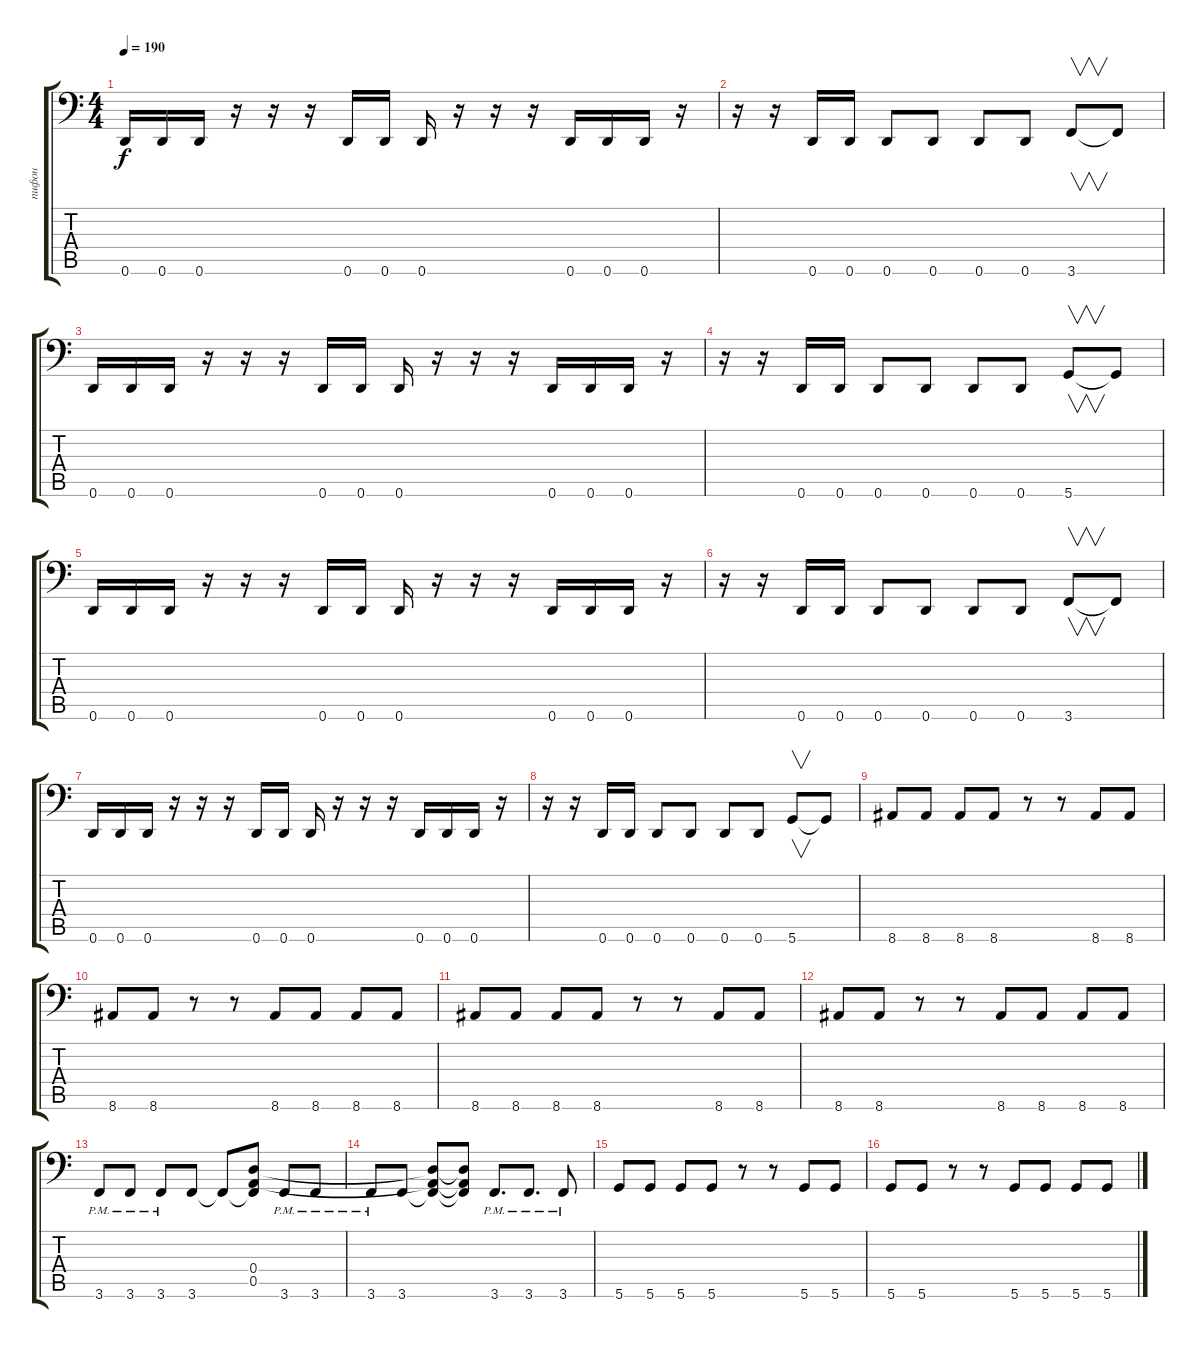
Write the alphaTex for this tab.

\track ("пифон" "пифон") {instrument electricbasspick}
\staff {score tabs}
\tuning (E3 B3 G2 D2 A1 D1) {hide}
\ts (4 4)
\tempo 190
\clef f4
\ks c
0.6.16{dy f} 0.6.16 0.6.16 r.16 r.16 r.16 0.6.16 0.6.16 0.6.16 r.16 r.16 r.16 0.6.16 0.6.16 0.6.16 r.16 |
r.16 r.16 0.6.16 0.6.16 0.6.8 0.6.8 0.6.8 0.6.8 3.6.8{v} 3.6{t}.8 |
0.6.16 0.6.16 0.6.16 r.16 r.16 r.16 0.6.16 0.6.16 0.6.16 r.16 r.16 r.16 0.6.16 0.6.16 0.6.16 r.16 |
r.16 r.16 0.6.16 0.6.16 0.6.8 0.6.8 0.6.8 0.6.8 5.6.8{v} 5.6{t}.8 |
0.6.16 0.6.16 0.6.16 r.16 r.16 r.16 0.6.16 0.6.16 0.6.16 r.16 r.16 r.16 0.6.16 0.6.16 0.6.16 r.16 |
r.16 r.16 0.6.16 0.6.16 0.6.8 0.6.8 0.6.8 0.6.8 3.6.8{v} 3.6{t}.8 |
0.6.16 0.6.16 0.6.16 r.16 r.16 r.16 0.6.16 0.6.16 0.6.16 r.16 r.16 r.16 0.6.16 0.6.16 0.6.16 r.16 |
r.16 r.16 0.6.16 0.6.16 0.6.8 0.6.8 0.6.8 0.6.8 5.6.8{v} 5.6{t}.8 |
8.6.8 8.6.8 8.6.8 8.6.8 r.8 r.8 8.6.8 8.6.8 |
8.6.8 8.6.8 r.8 r.8 8.6.8 8.6.8 8.6.8 8.6.8 |
8.6.8 8.6.8 8.6.8 8.6.8 r.8 r.8 8.6.8 8.6.8 |
8.6.8 8.6.8 r.8 r.8 8.6.8 8.6.8 8.6.8 8.6.8 |
3.6{pm}.8 3.6{pm}.8 3.6{pm}.8 3.6.8 3.6{t}.8 (0.4 0.5 3.6{t}).8 3.6{pm}.8 3.6{pm}.8 |
3.6{pm}.8 3.6.8 (0.4{t} 0.5{t} 3.6{t}).8 (0.4{t} 0.5{t} 3.6{t}).8 3.6{pm}.8{d} 3.6{pm}.8{d} 3.6{pm}.8 |
5.6.8 5.6.8 5.6.8 5.6.8 r.8 r.8 5.6.8 5.6.8 |
5.6.8 5.6.8 r.8 r.8 5.6.8 5.6.8 5.6.8 5.6.8
